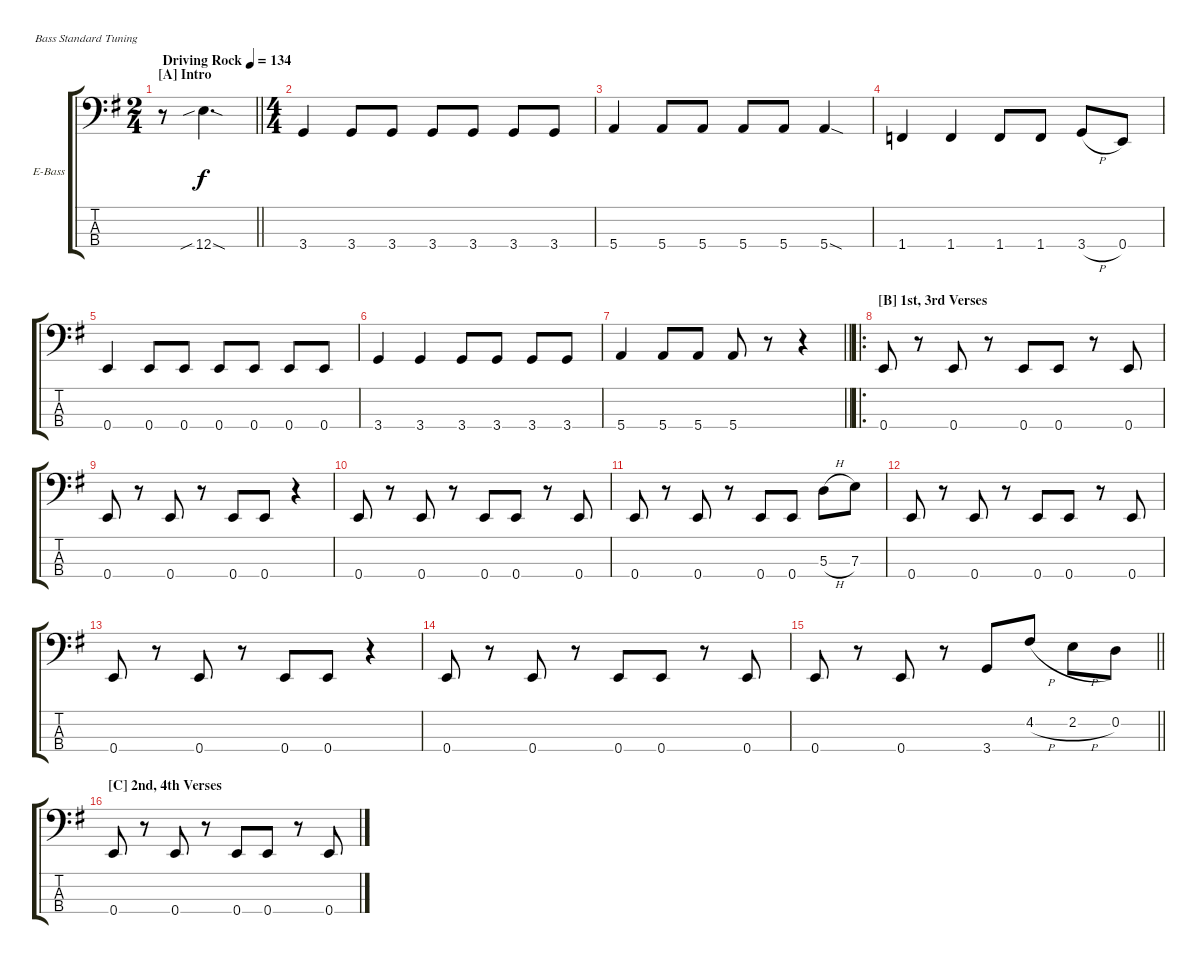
\defaultSystemsLayout 4
\bracketExtendMode groupsimilarinstruments
\firstSystemTrackNameOrientation horizontal
\otherSystemsTrackNameOrientation horizontal
\track ("Juan Croucier" "E-Bass") {instrument electricbassfinger}
\staff {score tabs}
\tuning (G2 D2 A1 E1)
\ts (2 4)
\section ("A" "Intro")
\tempo (134 "Driving Rock")
\clef f4
\barLineRight lightlight
\ks g
r.8{dy f instrument electricbassfinger} 12.4{sib sod}.4{d} |
\ts (4 4)
3.4.4 3.4.8 3.4.8 3.4.8 3.4.8 3.4.8 3.4.8 |
5.4.4 5.4.8 5.4.8 5.4.8 5.4.8 5.4{sod}.4 |
1.4.4 1.4.4 1.4.8 1.4.8 3.4{h}.8 0.4.8 |
0.4.4 0.4.8 0.4.8 0.4.8 0.4.8 0.4.8 0.4.8 |
3.4.4 3.4.4 3.4.8 3.4.8 3.4.8 3.4.8 |
\barLineRight lightlight
5.4.4 5.4.8 5.4.8 5.4.8 r.8 r.4 |
\ro
\section ("B" "1st, 3rd Verses")
0.4.8 r.8 0.4.8 r.8 0.4.8 0.4.8 r.8 0.4.8 |
0.4.8 r.8 0.4.8 r.8 0.4.8 0.4.8 r.4 |
0.4.8 r.8 0.4.8 r.8 0.4.8 0.4.8 r.8 0.4.8 |
0.4.8 r.8 0.4.8 r.8 0.4.8 0.4.8 5.3{h}.8 7.3.8 |
0.4.8 r.8 0.4.8 r.8 0.4.8 0.4.8 r.8 0.4.8 |
0.4.8 r.8 0.4.8 r.8 0.4.8 0.4.8 r.4 |
0.4.8 r.8 0.4.8 r.8 0.4.8 0.4.8 r.8 0.4.8 |
\barLineRight lightlight
0.4.8 r.8 0.4.8 r.8 3.4.8 4.2{h}.8 2.2{h}.8 0.2.8 |
\section ("C" "2nd, 4th Verses")
0.4.8 r.8 0.4.8 r.8 0.4.8 0.4.8 r.8 0.4.8
